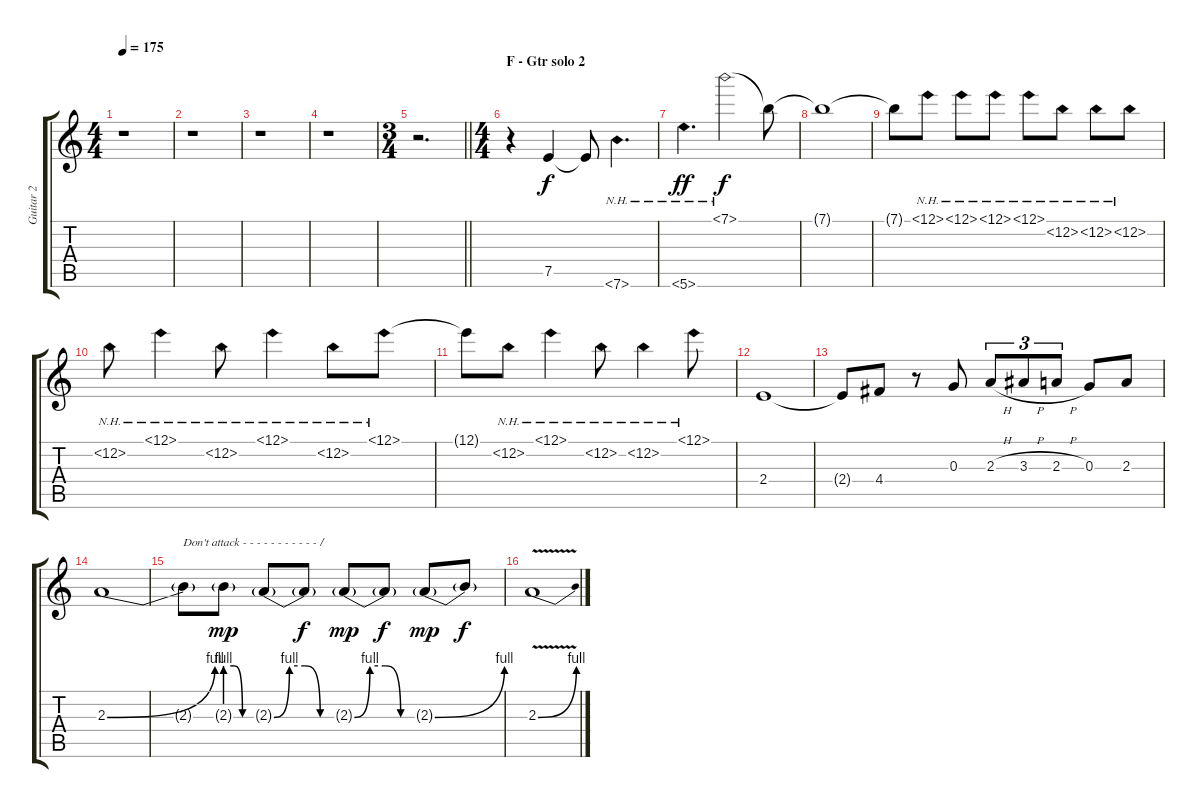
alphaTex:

\track ("Guitar 2" "Guitar 2") {instrument overdrivenguitar}
\staff {score tabs}
\tuning (E4 B3 G3 D3 A2 E2) {hide}
\ts (4 4)
\tempo 175
\clef g2
\ks c
r.1{dy f} |
r.1 |
r.1 |
r.1 |
\ts (3 4)
\barLineRight lightlight
r.2{d} |
\ts (4 4)
\section ("" "F - Gtr solo 2")
r.4{volume 12 instrument overdrivenguitar} 7.5.4 7.5{t}.8 7.6{nh}.4{d} |
5.6{nh}.4{d dy ff} 7.1{nh}.2{dy f} 7.1{t}.8 |
7.1{t}.1 |
7.1{t}.8 12.1{nh}.8 12.1{nh}.8 12.1{nh}.8 12.1{nh}.8 12.2{nh}.8 12.2{nh}.8 12.2{nh}.8 |
12.2{nh}.8 12.1{nh}.4 12.2{nh}.8 12.1{nh}.4 12.2{nh}.8 12.1{nh}.8 |
12.1{t}.8 12.2{nh}.8 12.1{nh}.4 12.2{nh}.8 12.2{nh}.4 12.1{nh}.8 |
2.4.1 |
2.4{t}.8 4.4.8 r.8 0.3.8 2.3{h}.8{tu (3 2)} 3.3{h}.8{tu (3 2)} 2.3{h}.8{tu (3 2)} 0.3.8 2.3.8 |
2.3{be (bend 0 0 60 4)}.1 |
2.3{t}.8{txt "Don't attack - - - - - - - - - - - /"} 2.3{be (custom 0 4 20 4 40 0 60 0) g}.8{dy mp} 2.3{be (custom 0 0 15 4 30 4 45 0 60 0) g}.8 2.3{t}.8{dy f} 2.3{be (custom 0 0 15 4 30 4 45 0 60 0) g}.8{dy mp} 2.3{t}.8{dy f} 2.3{be (bend 0 0 60 4) g}.8{dy mp} 2.3{t}.8{dy f} |
2.3{be (bend 0 0 60 4) v}.1
